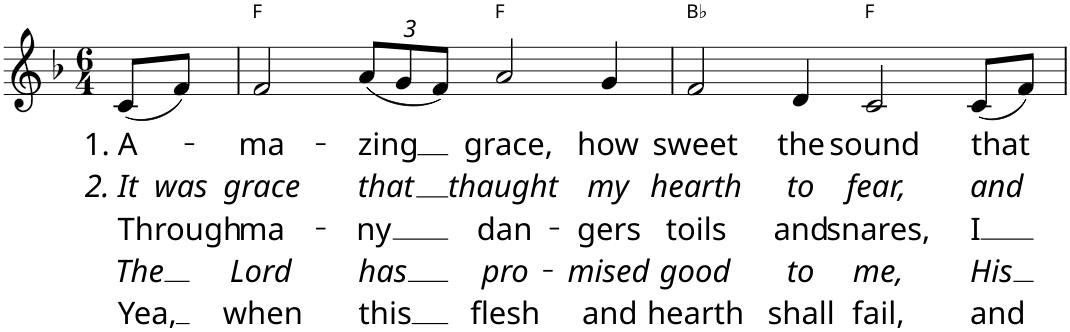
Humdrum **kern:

**kern	**text	**text	**text	**text	**text	**harte
*part1	*part1	*part1	*part1	*part1	*part1	*part1
*staff1	*staff1	*staff1	*staff1	*staff1	*staff1	*
*I"Voice	*	*	*	*	*	*
*clefG2	*	*	*	*	*	*
*k[b-]	*	*	*	*	*	*
*M6/4	*	*	*	*	*	*
=1	=1	=1	=1	=1	=1	=1
!	!LO:LY:b	!LO:LY:b	!LO:LY:b	!LO:LY:b	!LO:LY:b	!
(8c/L	1. A-	2. It	Through	The	Yea,	.
!	!	!LO:LY:b	!	!	!	!
8f/J)	.	was	.	.	.	.
=2	=2	=2	=2	=2	=2	=2
!	!LO:LY:b	!LO:LY:b	!LO:LY:b	!LO:LY:b	!LO:LY:b	!
2f/	-ma-	grace	ma-	Lord	when	F:maj
*Xbrackettup	*	*	*	*	*	*
!	!LO:LY:b	!LO:LY:b	!LO:LY:b	!LO:LY:b	!LO:LY:b	!
(12a/L	-zing	that	-ny	has	this	.
12g/	.	.	.	.	.	.
12f/J)	.	.	.	.	.	.
!	!LO:LY:b	!LO:LY:b	!LO:LY:b	!LO:LY:b	!LO:LY:b	!
2a/	grace,	thaught	dan-	pro-	flesh	F:maj
!	!LO:LY:b	!LO:LY:b	!LO:LY:b	!LO:LY:b	!LO:LY:b	!
4g/	how	my	-gers	-mised	and	.
=3	=3	=3	=3	=3	=3	=3
!	!LO:LY:b	!LO:LY:b	!LO:LY:b	!LO:LY:b	!LO:LY:b	!
2f/	sweet	hearth	toils	good	hearth	Bb:maj
!	!LO:LY:b	!LO:LY:b	!LO:LY:b	!LO:LY:b	!LO:LY:b	!
4d/	the	to	and	to	shall	.
!	!LO:LY:b	!LO:LY:b	!LO:LY:b	!LO:LY:b	!LO:LY:b	!
2c/	sound	fear,	snares,	me,	fail,	F:maj
!	!LO:LY:b	!LO:LY:b	!LO:LY:b	!LO:LY:b	!LO:LY:b	!
(8c/L	that	and	I	His	and	.
8f/J)	.	.	.	.	.	.
=	=	=	=	=	=	=
*-	*-	*-	*-	*-	*-	*-
